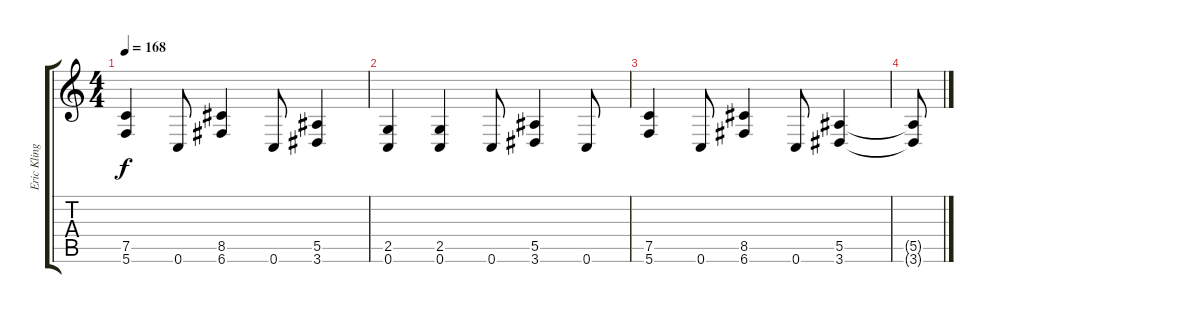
\track ("Eric Klinger" "Eric Kling") {instrument distortionguitar}
\staff {score tabs}
\tuning (C4 G3 Eb3 Bb2 F2 C2) {hide}
\ts (4 4)
\tempo 168
\clef g2
\ks c
(7.5 5.6).4{dy f} 0.6.8 (8.5 6.6).4 0.6.8 (5.5 3.6).4 |
(2.5 0.6).4 (2.5 0.6).4 0.6.8 (5.5 3.6).4 0.6.8 |
(7.5 5.6).4 0.6.8 (8.5 6.6).4 0.6.8 (5.5 3.6).4{volume 7} |
(5.5{t} 3.6{t}).8
